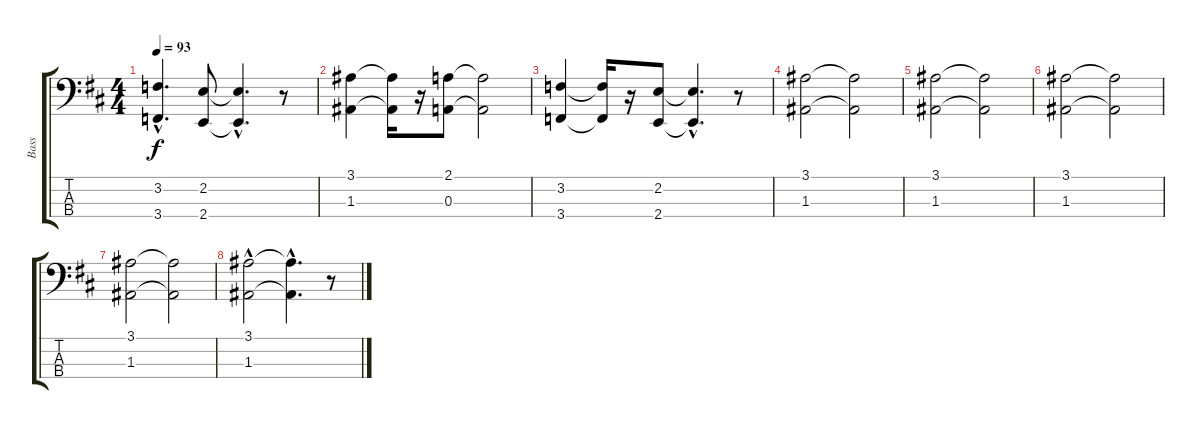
\track ("Bass" "Bass") {instrument fretlessbass}
\staff {score tabs}
\tuning (G2 D2 A1 D1) {hide}
\ts (4 4)
\tempo 93
\clef f4
\ks d
(3.2{hac} 3.4{hac}).4{d dy f} (2.2 2.4).8 (2.2{hac t} 2.4{hac t}).4{d} r.8 |
(3.1 1.3).4 (3.1{t} 1.3{t}).16 r.16 (2.1 0.3).8 (2.1{t} 0.3{t}).2 |
(3.2 3.4).4 (3.2{t} 3.4{t}).16 r.16 (2.2 2.4).8 (2.2{hac t} 2.4{hac t}).4{d} r.8 |
(3.1 1.3).2 (3.1{t} 1.3{t}).2 |
(3.1 1.3).2 (3.1{t} 1.3{t}).2 |
(3.1 1.3).2 (3.1{t} 1.3{t}).2 |
(3.1 1.3).2 (3.1{t} 1.3{t}).2 |
(3.1{hac} 1.3{hac}).2 (3.1{hac t} 1.3{hac t}).4{d} r.8
